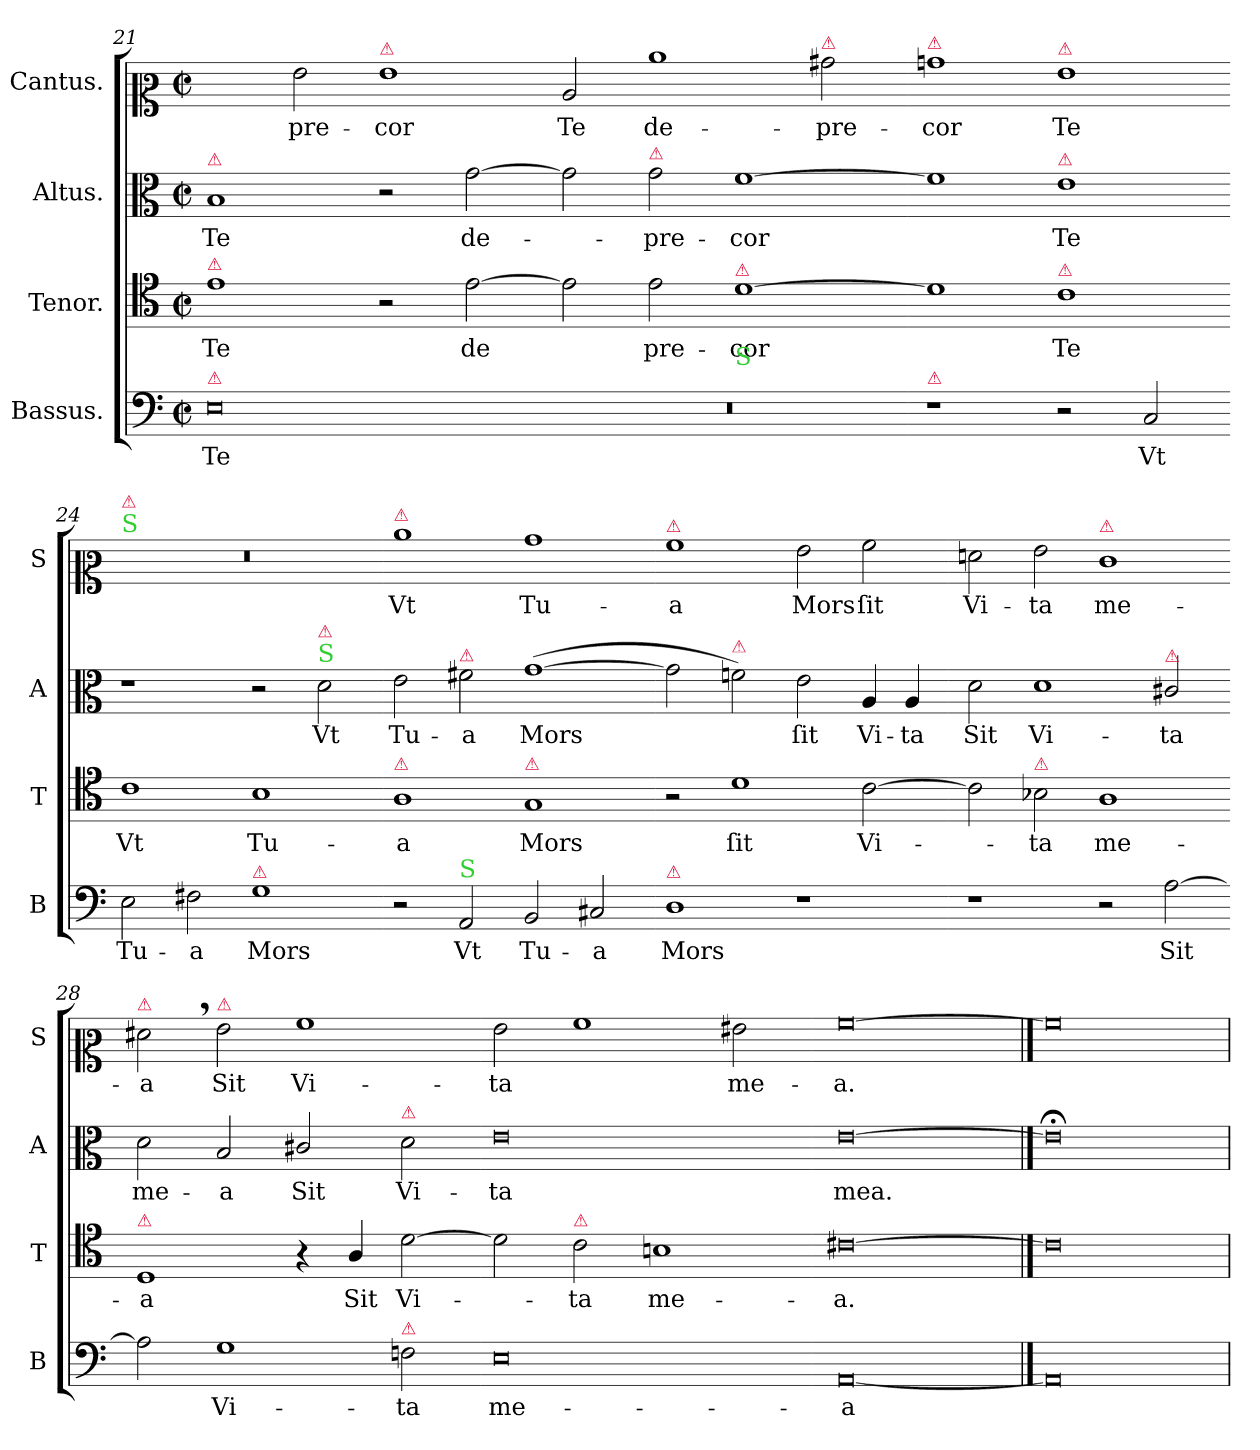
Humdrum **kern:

**kern	**text	**kern	**text	**kern	**text	**kern	**text
*part4	*part4	*part3	*part3	*part2	*part2	*part1	*part1
*staff4	*staff4	*staff3	*staff3	*staff2	*staff2	*staff1	*staff1
*I"Bassus.	*	*I"Tenor.	*	*I"Altus.	*	*I"Cantus.	*
*I'B	*	*I'T	*	*I'A	*	*I'S	*
*clefF4	*	*clefC4	*	*clefC3	*	*clefC2	*
*k[]	*	*k[]	*	*k[]	*	*k[]	*
*M2/1	*	*M2/1	*	*M2/1	*	*M2/1	*
*met(c|)	*	*met(c|)	*	*met(c|)	*	*met(c|)	*
=21	=21	=21	=21	=21	=21	=21	=21
!	!	!	!	!LO:TX:a:color=crimson:t=⚠	!	!	!
!	!	!LO:TX:a:color=crimson:t=⚠	!	!	!	!	!
!LO:TX:a:color=crimson:t=⚠	!	!	!	!	!	!	!
0E\	Te	1e\	Te	1B/	Te	2ryy	.
.	.	.	.	.	.	2g\	-pre-
!	!	!	!	!	!	!LO:TX:a:color=crimson:t=⚠	!
.	.	2r	.	2r	.	1g\	-cor
!	!	!	!	!	!LO:LY:i	!	!
.	.	[2e\	de	[2g\	de-	.	.
=22-	=22-	=22-	=22-	=22-	=22-	=22-	=22-
0r	.	2e\]	.	2g\]	.	2c/	Te
!	!	!	!	!LO:TX:a:color=crimson:t=⚠	!	!	!
!	!	!	!	!	!LO:LY:i	!	!LO:LY:i
.	.	2e\	pre-	2g\	-pre-	1cc\	de-
!	!	!LO:TX:c:color=limegreen:t=S	!	!	!	!	!
!	!	!LO:TX:a:color=crimson:t=⚠	!	!	!	!	!
!	!	!	!	!	!LO:LY:i	!	!
.	.	[1d\	-cor	[1f\	-cor	.	.
!	!	!	!	!	!	!LO:TX:a:color=crimson:t=⚠	!
!	!	!	!	!	!	!	!LO:LY:i
.	.	.	.	.	.	2b#X\	-pre-
=23-	=23-	=23-	=23-	=23-	=23-	=23-	=23-
!	!	!	!	!	!	!LO:TX:a:color=crimson:t=⚠	!
!LO:TX:a:color=crimson:t=⚠	!	!	!	!	!	!	!
!	!	!	!	!	!	!	!LO:LY:i
1r	.	1d\]	.	1f\]	.	1bn\	-cor
!	!	!	!	!	!	!LO:TX:a:color=crimson:t=⚠	!
!	!	!	!	!LO:TX:a:color=crimson:t=⚠	!	!	!
!	!	!LO:TX:a:color=crimson:t=⚠	!	!	!	!	!
!	!	!	!	!	!LO:LY:i	!	!LO:LY:i
2r	.	1c\	Te	1e\	Te	1g\	Te
2C/	Vt	.	.	.	.	.	.
=24-	=24-	=24-	=24-	=24-	=24-	=24-	=24-
!	!	!	!	!	!	!LO:TX:a:color=limegreen:t=S	!
!	!	!	!	!	!	!LO:TX:a:color=crimson:t=⚠	!
2E\	Tu-	1c\	Vt	1r	.	0r	.
2F#X\	a	.	.	.	.	.	.
!LO:TX:a:color=crimson:t=⚠	!	!	!	!	!	!	!
1G\	Mors	1B\	Tu-	2r	.	.	.
!	!	!	!	!LO:TX:a:color=limegreen:t=S	!	!	!
!	!	!	!	!LO:TX:a:color=crimson:t=⚠	!	!	!
.	.	.	.	2d\	Vt	.	.
=25-	=25-	=25-	=25-	=25-	=25-	=25-	=25-
!	!	!	!	!	!	!LO:TX:a:color=crimson:t=⚠	!
!	!	!LO:TX:a:color=crimson:t=⚠	!	!	!	!	!
2r	.	1A\	-a	2e\	Tu-	1cc\	Vt
!	!	!	!	!LO:TX:a:color=crimson:t=⚠	!	!	!
!LO:TX:a:color=limegreen:t=S	!	!	!	!	!	!	!
2AA/	Vt	.	.	2f#X\	-a	.	.
!	!	!LO:TX:a:color=crimson:t=⚠	!	!	!	!	!
2BB/	Tu-	1G/	Mors	([1g\	Mors	1b\	Tu-
2C#X/	-a	.	.	.	.	.	.
=26-	=26-	=26-	=26-	=26-	=26-	=26-	=26-
!	!	!	!	!	!	!LO:TX:a:color=crimson:t=⚠	!
!LO:TX:a:color=crimson:t=⚠	!	!	!	!	!	!	!
1D\	Mors	2r	.	2g\]	.	1a\	-a
!	!	!	!	!LO:TX:a:color=crimson:t=⚠	!	!	!
.	.	1d\	ſit	2fn\)	.	.	.
1r	.	.	.	2e\	ſit	2g\	Mors
.	.	[2c\	Vi-	4A/	Vi-	2a\	ſit
.	.	.	.	4A/	-ta	.	.
=27-	=27-	=27-	=27-	=27-	=27-	=27-	=27-
1r	.	2c\]	.	2d\	Sit	2fn\	Vi-
!	!	!LO:TX:a:color=crimson:t=⚠	!	!	!	!	!
.	.	2B-X\	-ta	1d\	Vi-	2g\	-ta
!	!	!	!	!	!	!LO:TX:a:color=crimson:t=⚠	!
2r	.	1A\	me-	.	.	1e\	me-
!	!	!	!	!LO:TX:a:color=crimson:t=⚠	!	!	!
[2A\	Sit	.	.	2c#X/	-ta	.	.
=28-	=28-	=28-	=28-	=28-	=28-	=28-	=28-
!	!	!	!	!	!	!LO:TX:a:color=crimson:t=⚠	!
!	!	!LO:TX:a:color=crimson:t=⚠	!	!	!	!	!
2A\]	.	1D/	-a	2d\	me-	2f#X,\	-a
!	!	!	!	!	!	!LO:TX:a:color=crimson:t=⚠	!
1G\	Vi-	.	.	2B/	-a	2g\	Sit
.	.	4r	.	2c#X/	Sit	1a\	Vi-
.	.	4A/	Sit	.	.	.	.
!	!	!	!	!LO:TX:a:color=crimson:t=⚠	!	!	!
!LO:TX:a:color=crimson:t=⚠	!	!	!	!	!	!	!
2Fn\	-ta	[2d\	Vi-	2d\	Vi-	.	.
=29-	=29-	=29-	=29-	=29-	=29-	=29-	=29-
0E\	me-	2d\]	.	0e\	-ta	2g\	-ta
!	!	!LO:TX:a:color=crimson:t=⚠	!	!	!	!	!
.	.	2c\	ta	.	.	1a\	.
.	.	1Bn\	me-	.	.	.	.
.	.	.	.	.	.	2g#X\	me-
=30-	=30-	=30-	=30-	=30-	=30-	=30-	=30-
[0AA/	-a	[0c#X\	-a.	[0e\	mea.	[0a\	-a.
==31	==31	==31	==31	==31	==31	==31	==31
0AA/]	.	0c#\]	.	0e;<;\]	.	0a\]	.
=	=	=	=	=	=	=	=
*-	*-	*-	*-	*-	*-	*-	*-
